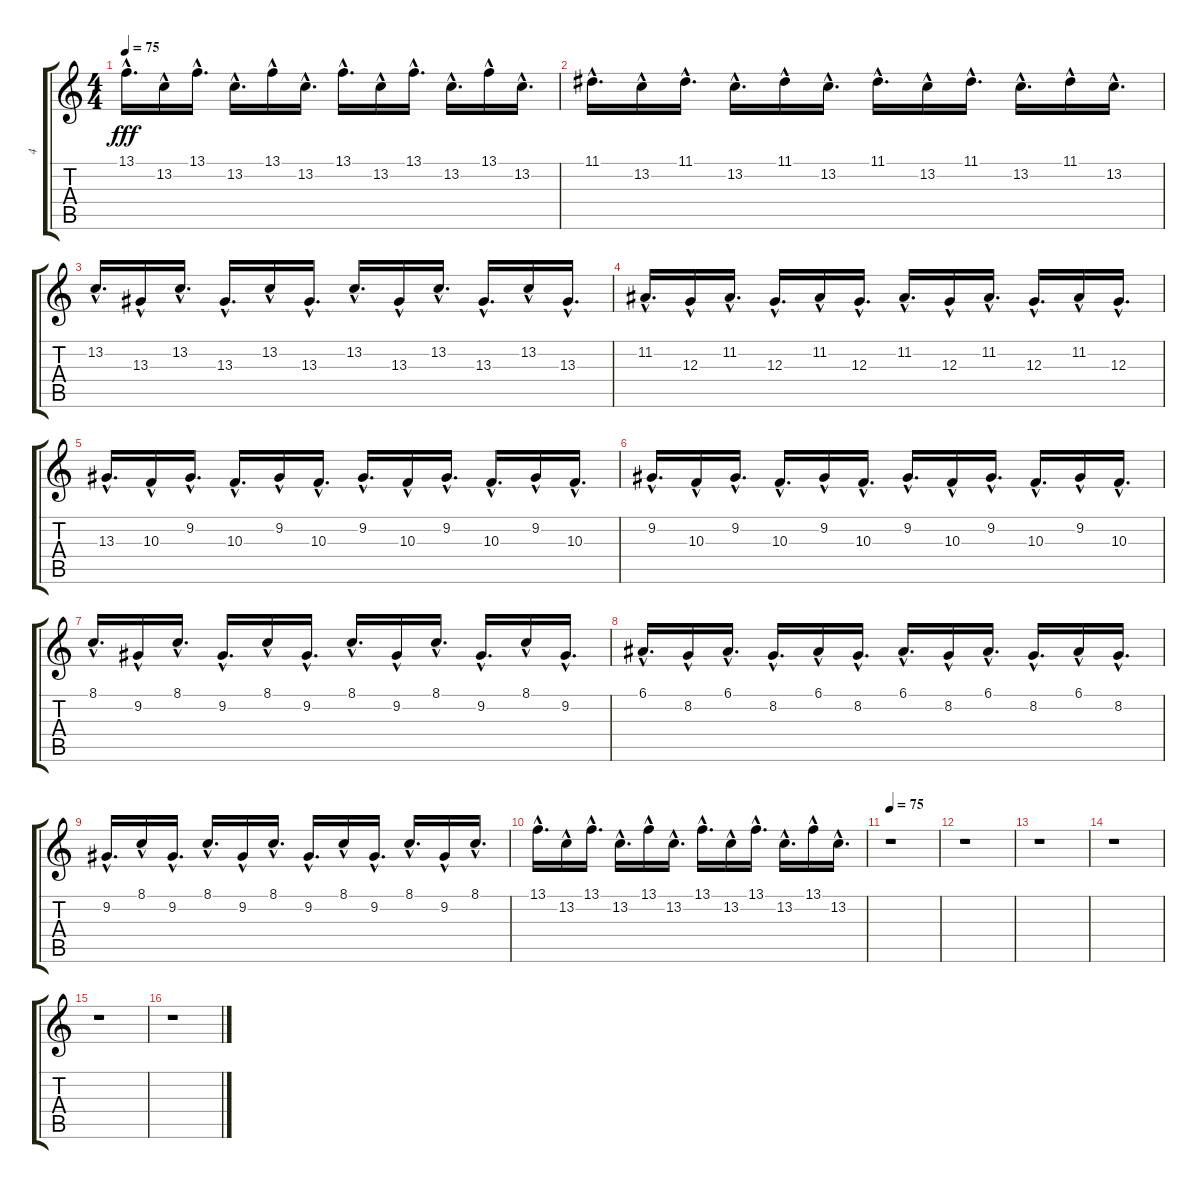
\track ("4" "4") {instrument orchestralharp}
\staff {score tabs}
\tuning (E4 B3 G3 D3 A2 E2) {hide}
\ts (4 4)
\tempo 75
\clef g2
\ks c
13.1{hac}.16{d dy fff} 13.2{hac}.16 13.1{hac}.16{d} 13.2{hac}.16{d} 13.1{hac}.16 13.2{hac}.16{d} 13.1{hac}.16{d} 13.2{hac}.16 13.1{hac}.16{d} 13.2{hac}.16{d} 13.1{hac}.16 13.2{hac}.16{d} |
11.1{hac}.16{d} 13.2{hac}.16 11.1{hac}.16{d} 13.2{hac}.16{d} 11.1{hac}.16 13.2{hac}.16{d} 11.1{hac}.16{d} 13.2{hac}.16 11.1{hac}.16{d} 13.2{hac}.16{d} 11.1{hac}.16 13.2{hac}.16{d} |
13.2{hac}.16{d} 13.3{hac}.16 13.2{hac}.16{d} 13.3{hac}.16{d} 13.2{hac}.16 13.3{hac}.16{d} 13.2{hac}.16{d} 13.3{hac}.16 13.2{hac}.16{d} 13.3{hac}.16{d} 13.2{hac}.16 13.3{hac}.16{d} |
11.2{hac}.16{d} 12.3{hac}.16 11.2{hac}.16{d} 12.3{hac}.16{d} 11.2{hac}.16 12.3{hac}.16{d} 11.2{hac}.16{d} 12.3{hac}.16 11.2{hac}.16{d} 12.3{hac}.16{d} 11.2{hac}.16 12.3{hac}.16{d} |
13.3{hac}.16{d} 10.3{hac}.16 9.2{hac}.16{d} 10.3{hac}.16{d} 9.2{hac}.16 10.3{hac}.16{d} 9.2{hac}.16{d} 10.3{hac}.16 9.2{hac}.16{d} 10.3{hac}.16{d} 9.2{hac}.16 10.3{hac}.16{d} |
9.2{hac}.16{d} 10.3{hac}.16 9.2{hac}.16{d} 10.3{hac}.16{d} 9.2{hac}.16 10.3{hac}.16{d} 9.2{hac}.16{d} 10.3{hac}.16 9.2{hac}.16{d} 10.3{hac}.16{d} 9.2{hac}.16 10.3{hac}.16{d} |
8.1{hac}.16{d} 9.2{hac}.16 8.1{hac}.16{d} 9.2{hac}.16{d} 8.1{hac}.16 9.2{hac}.16{d} 8.1{hac}.16{d} 9.2{hac}.16 8.1{hac}.16{d} 9.2{hac}.16{d} 8.1{hac}.16 9.2{hac}.16{d} |
6.1{hac}.16{d} 8.2{hac}.16 6.1{hac}.16{d} 8.2{hac}.16{d} 6.1{hac}.16 8.2{hac}.16{d} 6.1{hac}.16{d} 8.2{hac}.16 6.1{hac}.16{d} 8.2{hac}.16{d} 6.1{hac}.16 8.2{hac}.16{d} |
9.2{hac}.16{d} 8.1{hac}.16 9.2{hac}.16{d} 8.1{hac}.16{d} 9.2{hac}.16 8.1{hac}.16{d} 9.2{hac}.16{d} 8.1{hac}.16 9.2{hac}.16{d} 8.1{hac}.16{d} 9.2{hac}.16 8.1{hac}.16{d} |
13.1{hac}.16{d} 13.2{hac}.16 13.1{hac}.16{d} 13.2{hac}.16{d} 13.1{hac}.16 13.2{hac}.16{d} 13.1{hac}.16{d} 13.2{hac}.16 13.1{hac}.16{d} 13.2{hac}.16{d} 13.1{hac}.16 13.2{hac}.16{d} |
\tempo 75
r.1 |
r.1 |
r.1 |
r.1 |
r.1 |
r.1
